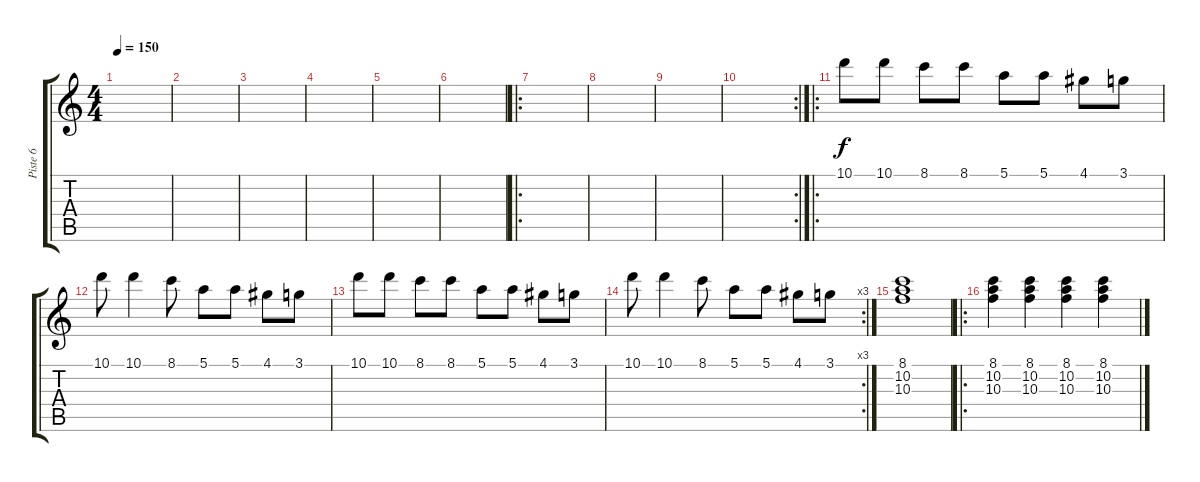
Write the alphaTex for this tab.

\track ("Piste 6" "Piste 6") {instrument distortionguitar}
\staff {score tabs}
\tuning (E4 B3 G3 D3 A2 E2) {hide}
\ts (4 4)
\tempo 150
\clef g2
\ks c
|
|
|
|
|
|
\ro
|
|
|
\rc 2
|
\ro
10.1.8 10.1.8 8.1.8 8.1.8 5.1.8 5.1.8 4.1.8 3.1.8 |
10.1.8 10.1.4 8.1.8 5.1.8 5.1.8 4.1.8 3.1.8 |
10.1.8 10.1.8 8.1.8 8.1.8 5.1.8 5.1.8 4.1.8 3.1.8 |
\rc 3
10.1.8 10.1.4 8.1.8 5.1.8 5.1.8 4.1.8 3.1.8 |
(8.1 10.2 10.3).1 |
\ro
(8.1 10.2 10.3).4 (8.1 10.2 10.3).4 (8.1 10.2 10.3).4 (8.1 10.2 10.3).4
